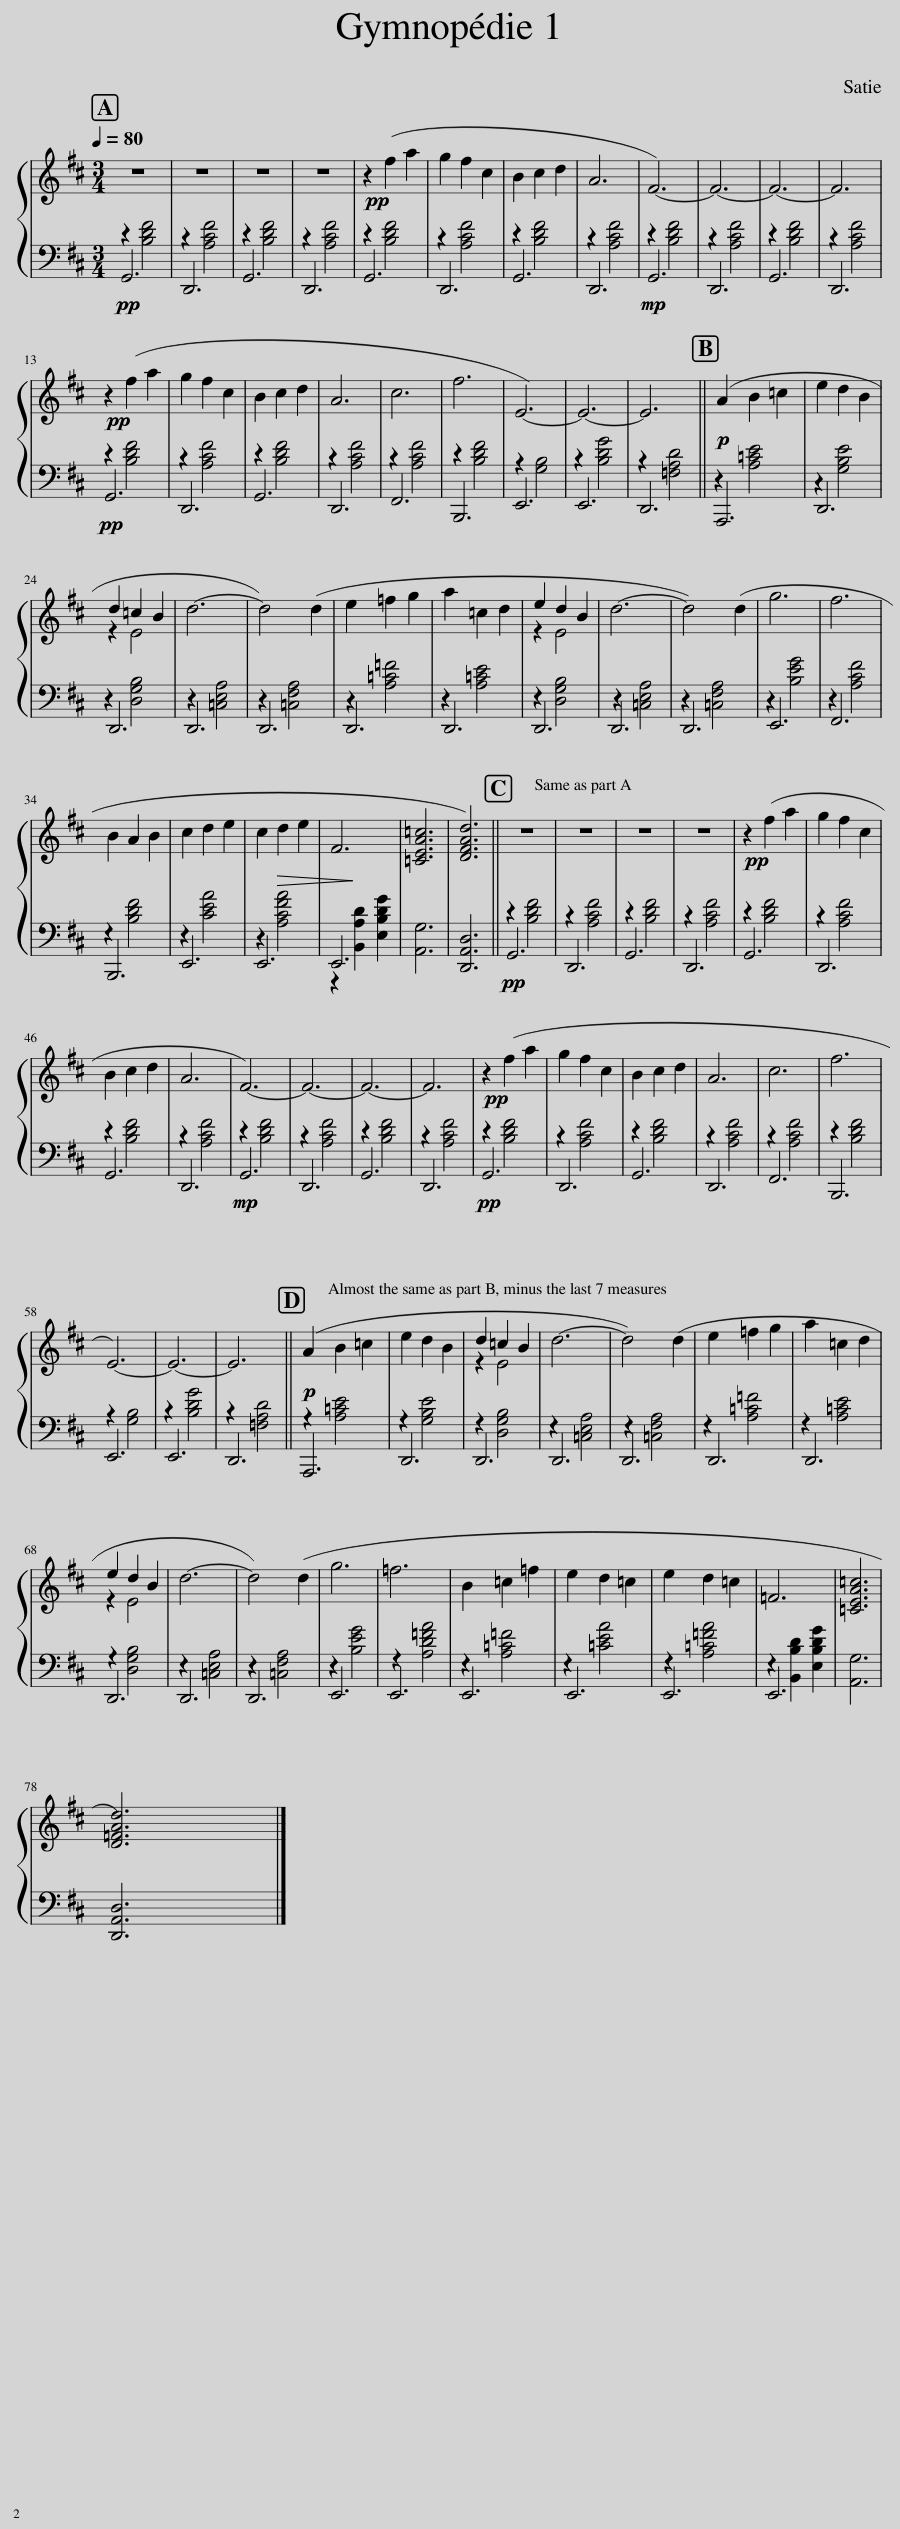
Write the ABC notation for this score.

X:1
%%score { ( 1 4 ) | ( 2 3 ) }
L:1/8
Q:1/4=80
M:3/4
I:linebreak $
K:D
V:1 treble
V:4 treble
V:2 bass
V:3 bass
V:1
 z6 | z6 | z6 | z6 | z2!pp! (f2 a2 | %5
 g2 f2 c2 | B2 c2 d2 | A6 | F6-) | F6- | %10
 F6- | F6 |$ z2!pp! (f2 a2 | g2 f2 c2 | B2 c2 d2 | %15
 A6 | c6 | f6 | E6-) | E6- | %20
 E6 ||!p! (A2 B2 =c2 | e2 d2 B2 |$ d2 =c2 B2 | d6- | %25
 d4) (d2 | e2 =f2 g2 | a2 =c2 d2 | e2 d2 B2 | d6- | %30
 d4) (d2 | g6 | f6 |$ B2 A2 B2 | c2 d2 e2 | %35
 c2!>(! d2 e2!>)! | F6 | [=CEA=c]6 | [DFAd]6) || z6 | %40
 z6 | z6 | z6 | z2!pp! (f2 a2 | g2 f2 c2 |$ %45
 B2 c2 d2 | A6 | F6-) | F6- | F6- | %50
 F6 | z2!pp! (f2 a2 | g2 f2 c2 | B2 c2 d2 | A6 | %55
 c6 | f6 |$ E6-) | E6- | E6 || %60
!p! (A2 B2 =c2 | e2 d2 B2 | d2 =c2 B2 | d6- | d4) (d2 | %65
 e2 =f2 g2 | a2 =c2 d2 |$ e2 d2 B2 | d6- | d4) (d2 | %70
 g6 | =f6 | B2 =c2 =f2 | e2 d2 =c2 | e2 d2 =c2 | %75
 =F6 | [=CEA=c]6 |$ [D=FAd]6) |] %78
V:2
!pp! G,,6 | D,,6 | G,,6 | D,,6 | G,,6 | %5
 D,,6 | G,,6 | D,,6 |!mp! G,,6 | D,,6 | %10
 G,,6 | D,,6 |$!pp! G,,6 | D,,6 | G,,6 | %15
 D,,6 | F,,6 | B,,,6 | E,,6 | E,,6 | %20
 D,,6 || A,,,6 | D,,6 |$ D,,6 | D,,6 | %25
 D,,6 | D,,6 | D,,6 | D,,6 | D,,6 | %30
 D,,6 | E,,6 | F,,6 |$ B,,,6 | E,,6 | %35
 E,,6 | E,,6 | [A,,G,]6 | [D,,A,,D,]6 ||!pp! G,,6 | %40
 D,,6 | G,,6 | D,,6 | G,,6 | D,,6 |$ %45
 G,,6 | D,,6 |!mp! G,,6 | D,,6 | G,,6 | %50
 D,,6 |!pp! G,,6 | D,,6 | G,,6 | D,,6 | %55
 F,,6 | B,,,6 |$ E,,6 | E,,6 | D,,6 || %60
 A,,,6 | D,,6 | D,,6 | D,,6 | D,,6 | %65
 D,,6 | D,,6 |$ D,,6 | D,,6 | D,,6 | %70
 E,,6 | E,,6 | E,,6 | E,,6 | E,,6 | %75
 E,,6 | [A,,G,]6 |$ [D,,A,,D,]6 |] %78
V:3
 z2 [B,DF]4 | z2 [A,CF]4 | z2 [B,DF]4 | z2 [A,CF]4 | z2 [B,DF]4 | %5
 z2 [A,CF]4 | z2 [B,DF]4 | z2 [A,CF]4 | z2 [B,DF]4 | z2 [A,CF]4 | %10
 z2 [B,DF]4 | z2 [A,CF]4 |$ z2 [B,DF]4 | z2 [A,CF]4 | z2 [B,DF]4 | %15
 z2 [A,CF]4 | z2 [A,CF]4 | z2 [B,DF]4 | z2 [G,B,]4 | z2 [B,DG]4 | %20
 z2 [=F,A,D]4 || z2 [A,=CE]4 | z2 [G,B,E]4 |$ z2 [D,G,B,]4 | z2 [=C,E,A,]4 | %25
 z2 [=C,F,A,]4 | z2 [A,=C=F]4 | z2 [A,=CE]4 | z2 [D,G,B,]4 | z2 [=C,E,A,]4 | %30
 z2 [=C,F,A,]4 | z2 [B,EG]4 | z2 [A,CF]4 |$ z2 [B,DF]4 | z2 [CEA]4 | %35
 z2 [A,CFA]4 | z2 [B,,A,D]2 [E,B,DG]2 | x6 | x6 || z2 [B,DF]4 | %40
 z2 [A,CF]4 | z2 [B,DF]4 | z2 [A,CF]4 | z2 [B,DF]4 | z2 [A,CF]4 |$ %45
 z2 [B,DF]4 | z2 [A,CF]4 | z2 [B,DF]4 | z2 [A,CF]4 | z2 [B,DF]4 | %50
 z2 [A,CF]4 | z2 [B,DF]4 | z2 [A,CF]4 | z2 [B,DF]4 | z2 [A,CF]4 | %55
 z2 [A,CF]4 | z2 [B,DF]4 |$ z2 [G,B,]4 | z2 [B,DG]4 | z2 [=F,A,D]4 || %60
 z2 [A,=CE]4 | z2 [G,B,E]4 | z2 [D,G,B,]4 | z2 [=C,E,A,]4 | z2 [=C,F,A,]4 | %65
 z2 [A,=C=F]4 | z2 [A,=CE]4 |$ z2 [D,G,B,]4 | z2 [=C,E,A,]4 | z2 [=C,F,A,]4 | %70
 z2 [B,EG]4 | z2 [A,D=FA]4 | z2 [A,=C=F]4 | z2 [=CEA]4 | z2 [A,=C=FA]4 | %75
 z2 [B,,B,D]2 [E,B,DG]2 | x6 |$ x6 |] %78
V:4
 x6 | x6 | x6 | x6 | x6 | %5
 x6 | x6 | x6 | x6 | x6 | %10
 x6 | x6 |$ x6 | x6 | x6 | %15
 x6 | x6 | x6 | x6 | x6 | %20
 x6 || x6 | x6 |$ z2 E4 | x6 | %25
 x6 | x6 | x6 | z2 E4 | x6 | %30
 x6 | x6 | x6 |$ x6 | x6 | %35
 x6 | x6 | x6 | x6 || x6 | %40
 x6 | x6 | x6 | x6 | x6 |$ %45
 x6 | x6 | x6 | x6 | x6 | %50
 x6 | x6 | x6 | x6 | x6 | %55
 x6 | x6 |$ x6 | x6 | x6 || %60
 x6 | x6 | z2 E4 | x6 | x6 | %65
 x6 | x6 |$ z2 E4 | x6 | x6 | %70
 x6 | x6 | x6 | x6 | x6 | %75
 x6 | x6 |$ x6 |] %78
